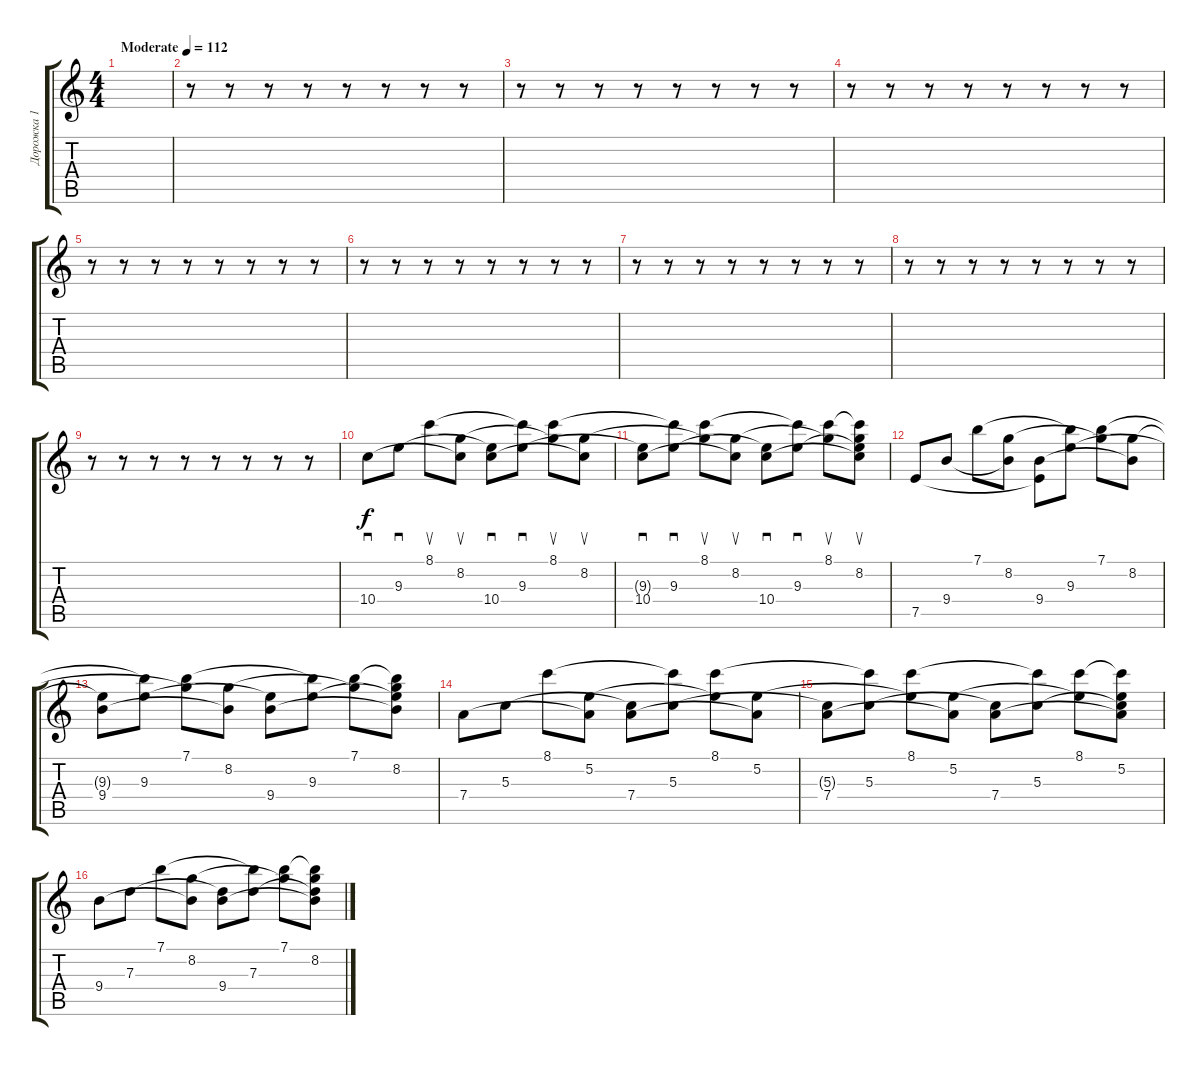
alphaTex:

\track ("Дорожка 1" "Дорожка 1") {instrument acousticguitarsteel}
\staff {score tabs}
\tuning (E4 B3 G3 D3 A2 E2) {hide}
\ts (4 4)
\tempo (112 "Moderate")
\clef g2
\ks c
|
r.8 r.8 r.8 r.8 r.8 r.8 r.8 r.8 |
r.8 r.8 r.8 r.8 r.8 r.8 r.8 r.8 |
r.8 r.8 r.8 r.8 r.8 r.8 r.8 r.8 |
r.8 r.8 r.8 r.8 r.8 r.8 r.8 r.8 |
r.8 r.8 r.8 r.8 r.8 r.8 r.8 r.8 |
r.8 r.8 r.8 r.8 r.8 r.8 r.8 r.8 |
r.8 r.8 r.8 r.8 r.8 r.8 r.8 r.8 |
r.8 r.8 r.8 r.8 r.8 r.8 r.8 r.8 |
10.4.8{sd} 9.3.8{sd} 8.1.8{su} (8.2 10.4{t}).8{su} (9.3{t} 10.4).8{sd} (8.1{t} 9.3).8{sd} (8.1 8.2{t}).8{su} (8.2 10.4{t}).8{su} |
(9.3{t} 10.4).8{sd} (8.1{t} 9.3).8{sd} (8.1 8.2{t}).8{su} (8.2 10.4{t}).8{su} (9.3{t} 10.4).8{sd} (8.1{t} 9.3).8{sd} (8.1 8.2{t}).8{su} (8.1{t} 8.2 9.3{t} 10.4{t}).8{su} |
7.5.8 9.4.8 7.1.8 (8.2 9.4{t}).8 (9.4 7.5{t}).8 (7.1{t} 9.3).8 (7.1 8.2{t}).8 (8.2 9.4{t}).8 |
(9.3{t} 9.4).8 (7.1{t} 9.3).8 (7.1 8.2{t}).8 (8.2 9.4{t}).8 (9.3{t} 9.4).8 (7.1{t} 9.3).8 (7.1 8.2{t}).8 (7.1{t} 8.2 9.3{t} 9.4{t}).8 |
7.4.8 5.3.8 8.1.8 (5.2 7.4{t}).8 (5.3{t} 7.4).8 (8.1{t} 5.3).8 (8.1 5.2{t}).8 (5.2 7.4{t}).8 |
(5.3{t} 7.4).8 (8.1{t} 5.3).8 (8.1 5.2{t}).8 (5.2 7.4{t}).8 (5.3{t} 7.4).8 (8.1{t} 5.3).8 (8.1 5.2{t}).8 (8.1{t} 5.2 5.3{t} 7.4{t}).8 |
9.4.8 7.3.8 7.1.8 (8.2 9.4{t}).8 (7.3{t} 9.4).8 (7.1{t} 7.3).8 (7.1 8.2{t}).8 (7.1{t} 8.2 7.3{t} 9.4{t}).8
